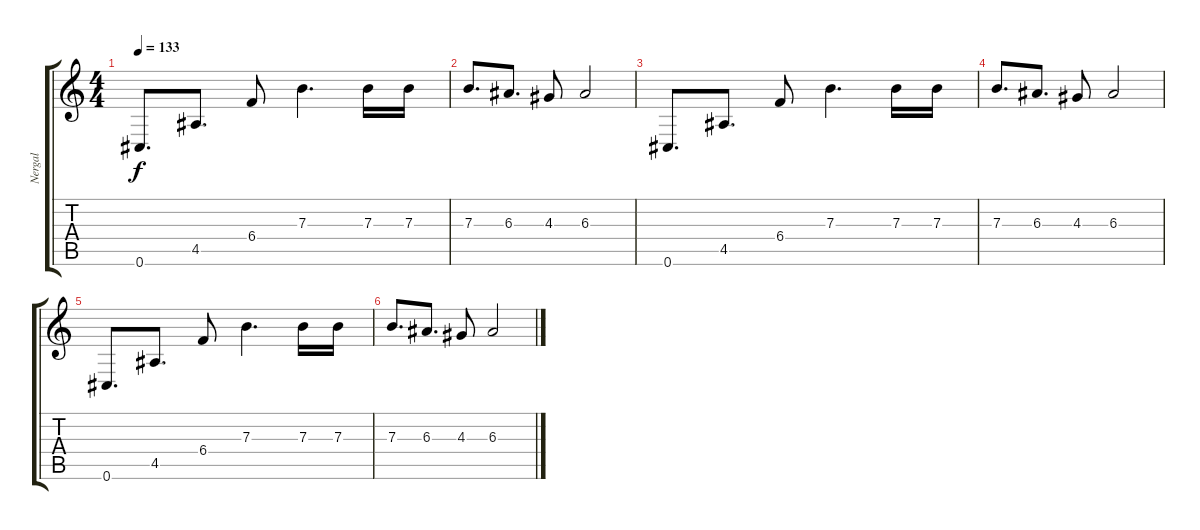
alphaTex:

\track ("Nergal" "Nergal") {instrument distortionguitar}
\staff {score tabs}
\tuning (Db4 Ab3 E3 B2 Gb2 Db2) {hide}
\ts (4 4)
\tempo 133
\clef g2
\ks c
0.6.8{d dy f} 4.5.8{d} 6.4.8 7.3.4{d} 7.3.16 7.3.16 |
7.3.8{d} 6.3.8{d} 4.3.8 6.3.2 |
0.6.8{d volume 0} 4.5.8{d} 6.4.8 7.3.4{d} 7.3.16 7.3.16 |
7.3.8{d} 6.3.8{d} 4.3.8 6.3.2 |
0.6.8{d} 4.5.8{d} 6.4.8 7.3.4{d} 7.3.16 7.3.16 |
7.3.8{d} 6.3.8{d} 4.3.8 6.3.2
